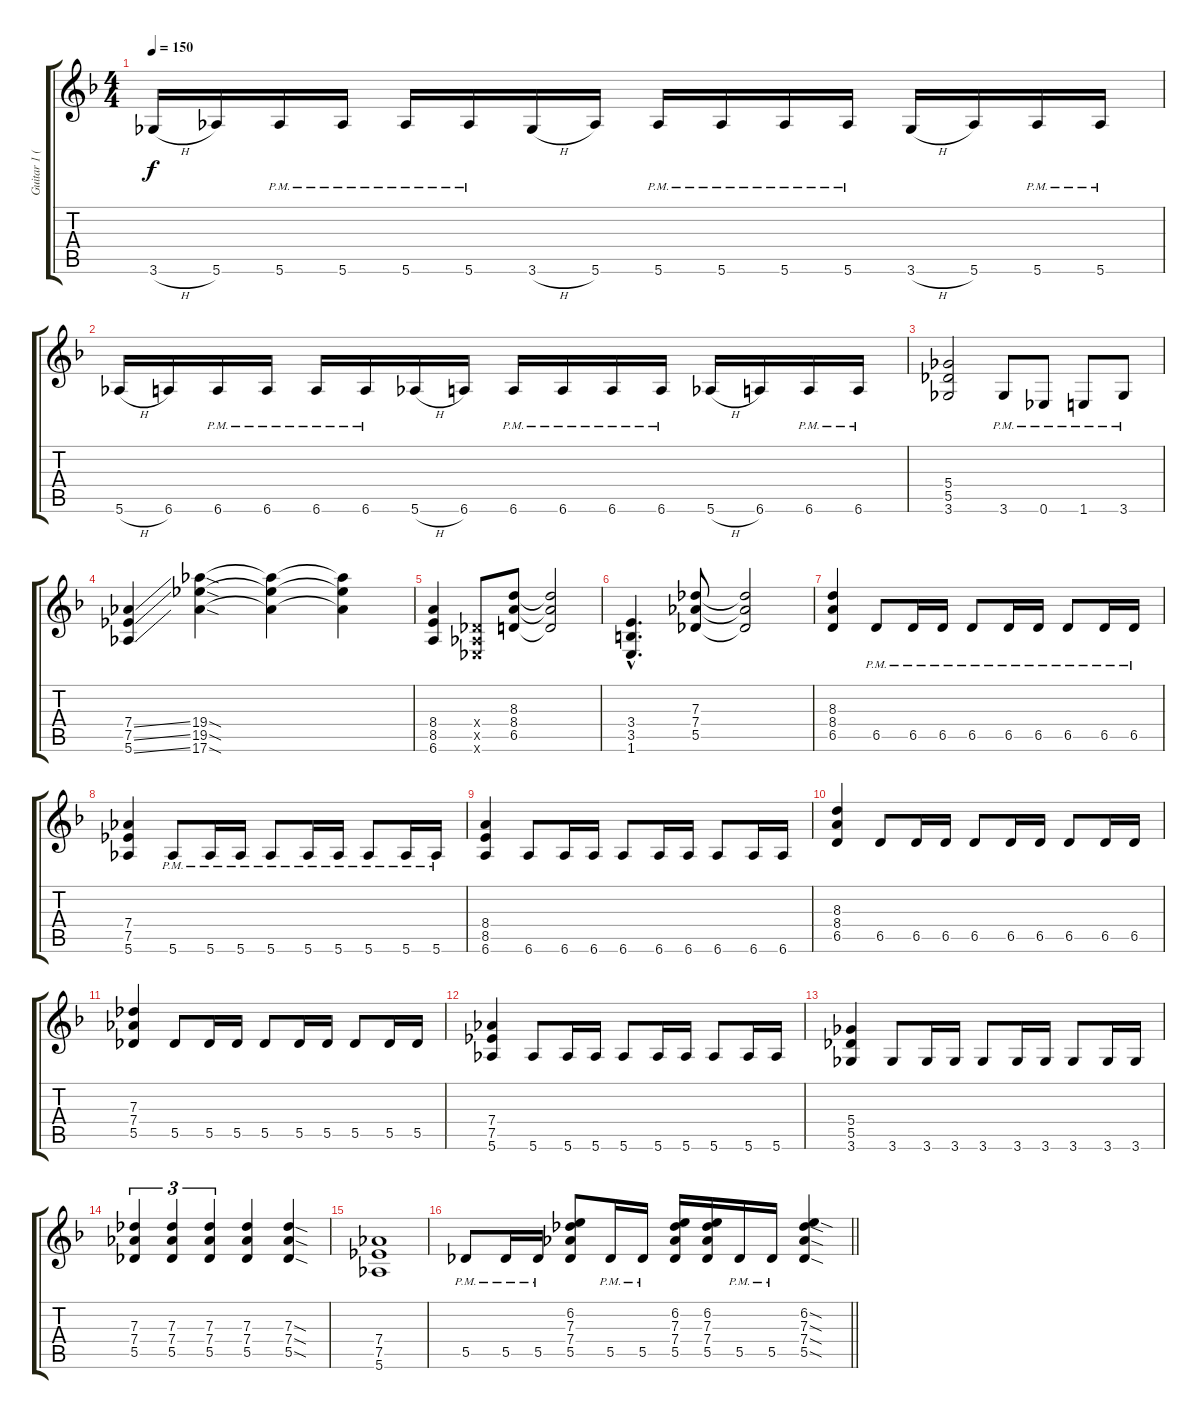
\track ("Guitar 1 (SheJa)" "Guitar 1 (") {instrument distortionguitar}
\staff {score tabs}
\tuning (Eb4 Bb3 Gb3 Db3 Ab2 Eb2) {hide}
\ts (4 4)
\tempo 150
\clef g2
\ks f
3.6{h}.16{dy f} 5.6.16 5.6{pm}.16 5.6{pm}.16 5.6{pm}.16 5.6{pm}.16 3.6{h}.16 5.6.16 5.6{pm}.16 5.6{pm}.16 5.6{pm}.16 5.6{pm}.16 3.6{h}.16 5.6.16 5.6{pm}.16 5.6{pm}.16 |
5.6{h}.16 6.6.16 6.6{pm}.16 6.6{pm}.16 6.6{pm}.16 6.6{pm}.16 5.6{h}.16 6.6.16 6.6{pm}.16 6.6{pm}.16 6.6{pm}.16 6.6{pm}.16 5.6{h}.16 6.6.16 6.6{pm}.16 6.6{pm}.16 |
(5.4 5.5 3.6).2 3.6{pm}.8 0.6{pm}.8 1.6{pm}.8 3.6{pm}.8 |
(7.4{ss} 7.5{ss} 5.6{ss}).4 (19.4{sod} 19.5{sod} 17.6{sod}).4 (19.4{t} 19.5{t} 17.6{t}).4 (19.4{t} 19.5{t} 17.6{t}).4 |
(8.4 8.5 6.6).4 (0.4{x} 0.5{x} 0.6{x}).8 (8.3 8.4 6.5).8 (8.3{t} 8.4{t} 6.5{t}).2 |
(3.4{hac} 3.5{hac} 1.6{hac}).4{d} (7.3 7.4 5.5).8 (7.3{t} 7.4{t} 5.5{t}).2 |
(8.3 8.4 6.5).4 6.5{pm}.8 6.5{pm}.16 6.5{pm}.16 6.5{pm}.8 6.5{pm}.16 6.5{pm}.16 6.5{pm}.8 6.5{pm}.16 6.5{pm}.16 |
(7.4 7.5 5.6).4 5.6{pm}.8 5.6{pm}.16 5.6{pm}.16 5.6{pm}.8 5.6{pm}.16 5.6{pm}.16 5.6{pm}.8 5.6{pm}.16 5.6{pm}.16 |
(8.4 8.5 6.6).4 6.6.8 6.6.16 6.6.16 6.6.8 6.6.16 6.6.16 6.6.8 6.6.16 6.6.16 |
(8.3 8.4 6.5).4 6.5.8 6.5.16 6.5.16 6.5.8 6.5.16 6.5.16 6.5.8 6.5.16 6.5.16 |
(7.3 7.4 5.5).4 5.5.8 5.5.16 5.5.16 5.5.8 5.5.16 5.5.16 5.5.8 5.5.16 5.5.16 |
(7.4 7.5 5.6).4 5.6.8 5.6.16 5.6.16 5.6.8 5.6.16 5.6.16 5.6.8 5.6.16 5.6.16 |
(5.4 5.5 3.6).4 3.6.8 3.6.16 3.6.16 3.6.8 3.6.16 3.6.16 3.6.8 3.6.16 3.6.16 |
(7.3 7.4 5.5).4{tu (3 2)} (7.3 7.4 5.5).4{tu (3 2)} (7.3 7.4 5.5).4{tu (3 2)} (7.3 7.4 5.5).4 (7.3{sod} 7.4{sod} 5.5{sod}).4 |
(7.4 7.5 5.6).1 |
\barLineRight lightlight
5.5{pm}.8 5.5{pm}.16 5.5{pm}.16 (6.2 7.3 7.4 5.5).8 5.5{pm}.16 5.5{pm}.16 (6.2 7.3 7.4 5.5).16 (6.2 7.3 7.4 5.5).16 5.5{pm}.16 5.5{pm}.16 (6.2{sod} 7.3{sod} 7.4{sod} 5.5{sod}).4
